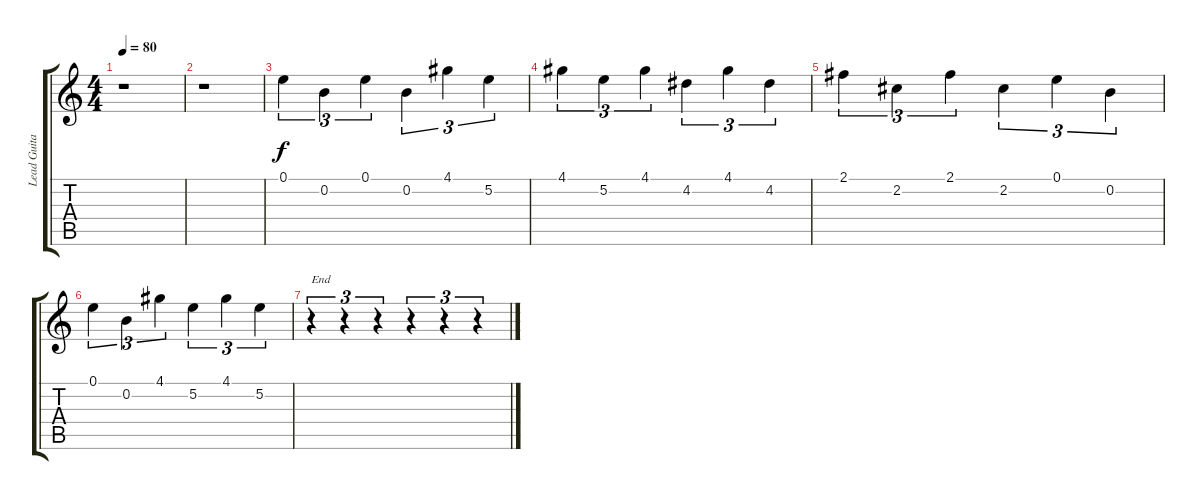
\track ("Lead Guitar" "Lead Guita") {instrument distortionguitar}
\staff {score tabs}
\tuning (E4 B3 G3 D3 A2 E2) {hide}
\ts (4 4)
\tempo 80
\clef g2
\ks c
r.1{dy f} |
r.1 |
0.1.4{tu (3 2)} 0.2.4{tu (3 2)} 0.1.4{tu (3 2)} 0.2.4{tu (3 2)} 4.1.4{tu (3 2)} 5.2.4{tu (3 2)} |
4.1.4{tu (3 2)} 5.2.4{tu (3 2)} 4.1.4{tu (3 2)} 4.2.4{tu (3 2)} 4.1.4{tu (3 2)} 4.2.4{tu (3 2)} |
2.1.4{tu (3 2)} 2.2.4{tu (3 2)} 2.1.4{tu (3 2)} 2.2.4{tu (3 2)} 0.1.4{tu (3 2)} 0.2.4{tu (3 2)} |
0.1.4{tu (3 2)} 0.2.4{tu (3 2)} 4.1.4{tu (3 2)} 5.2.4{tu (3 2)} 4.1.4{tu (3 2)} 5.2.4{tu (3 2)} |
r.4{tu (3 2) txt "End"} r.4{tu (3 2)} r.4{tu (3 2)} r.4{tu (3 2)} r.4{tu (3 2)} r.4{tu (3 2)}
